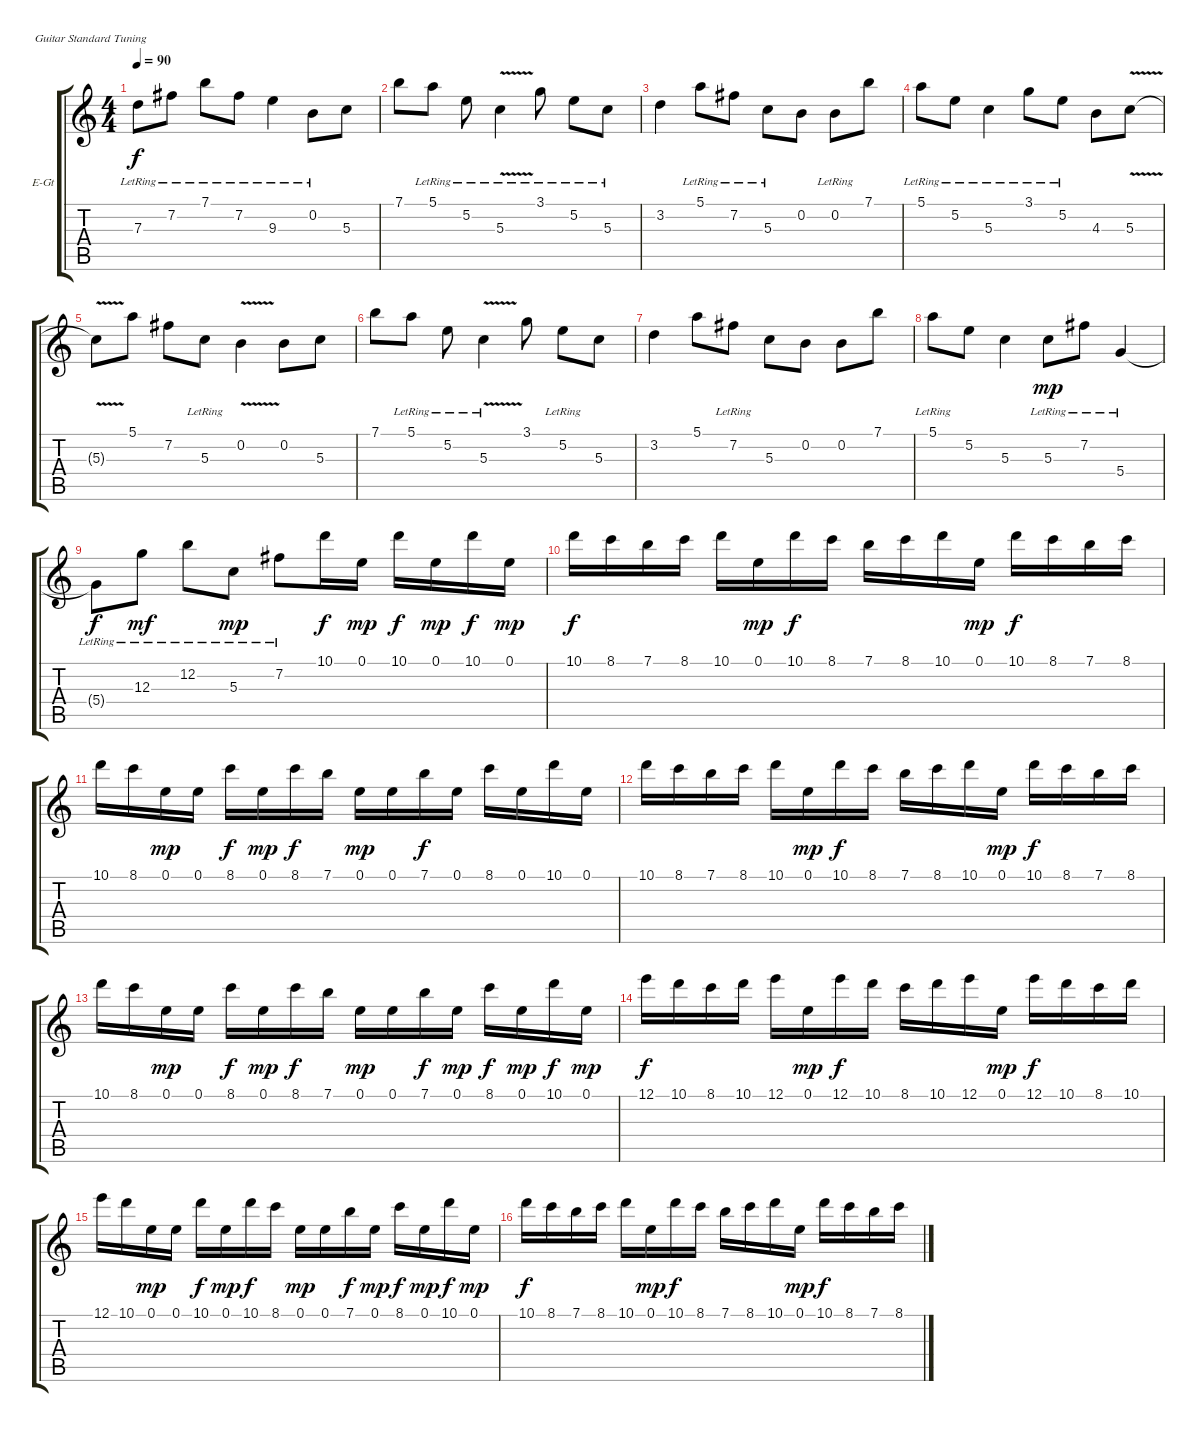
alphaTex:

\bracketExtendMode groupsimilarinstruments
\firstSystemTrackNameOrientation horizontal
\otherSystemsTrackNameOrientation horizontal
\track ("Гитара 1" "E-Gt") {instrument electricguitarclean}
\staff {score tabs}
\tuning (E4 B3 G3 D3 A2 E2)
\ts (4 4)
\tempo 90
\clef g2
\ks c
7.3{lr}.8{dy f} 7.2{lr}.8 7.1{lr}.8 7.2{lr}.8 9.3{lr}.4 0.2{lr}.8 5.3.8 |
7.1.8 5.1{lr}.8 5.2{lr}.8 5.3{v lr}.4 3.1{lr}.8 5.2{lr}.8 5.3{lr}.8 |
3.2.4 5.1{lr}.8 7.2{lr}.8 5.3{lr}.8 0.2.8 0.2{lr}.8 7.1.8 |
5.1{lr}.8 5.2{lr}.8 5.3{lr}.4 3.1{lr}.8 5.2{lr}.8 4.3.8 5.3{v}.8 |
5.3{v t}.8 5.1.8 7.2.8 5.3{lr}.8 0.2{v}.4 0.2.8 5.3.8 |
7.1.8 5.1{lr}.8 5.2{lr}.8 5.3{v lr}.4 3.1.8 5.2{lr}.8 5.3.8 |
3.2.4 5.1.8 7.2{lr}.8 5.3.8 0.2.8 0.2.8 7.1.8 |
5.1{lr}.8 5.2.8 5.3.4 5.3{lr}.8{dy mp} 7.2{lr}.8 5.4{lr}.4 |
5.4{lr t}.8{dy f} 12.3{lr}.8{dy mf} 12.2{lr}.8 5.3{lr}.8{dy mp} 7.2{lr}.8 10.1.16{dy f} 0.1.16{dy mp} 10.1.16{dy f} 0.1.16{dy mp} 10.1.16{dy f} 0.1.16{dy mp} |
10.1.16{dy f} 8.1.16 7.1.16 8.1.16 10.1.16 0.1.16{dy mp} 10.1.16{dy f} 8.1.16 7.1.16 8.1.16 10.1.16 0.1.16{dy mp} 10.1.16{dy f} 8.1.16 7.1.16 8.1.16 |
10.1.16 8.1.16 0.1.16{dy mp} 0.1.16 8.1.16{dy f} 0.1.16{dy mp} 8.1.16{dy f} 7.1.16 0.1.16{dy mp} 0.1.16 7.1.16{dy f} 0.1.16 8.1.16 0.1.16 10.1.16 0.1.16 |
10.1.16 8.1.16 7.1.16 8.1.16 10.1.16 0.1.16{dy mp} 10.1.16{dy f} 8.1.16 7.1.16 8.1.16 10.1.16 0.1.16{dy mp} 10.1.16{dy f} 8.1.16 7.1.16 8.1.16 |
10.1.16 8.1.16 0.1.16{dy mp} 0.1.16 8.1.16{dy f} 0.1.16{dy mp} 8.1.16{dy f} 7.1.16 0.1.16{dy mp} 0.1.16 7.1.16{dy f} 0.1.16{dy mp} 8.1.16{dy f} 0.1.16{dy mp} 10.1.16{dy f} 0.1.16{dy mp} |
12.1.16{dy f} 10.1.16 8.1.16 10.1.16 12.1.16 0.1.16{dy mp} 12.1.16{dy f} 10.1.16 8.1.16 10.1.16 12.1.16 0.1.16{dy mp} 12.1.16{dy f} 10.1.16 8.1.16 10.1.16 |
12.1.16 10.1.16 0.1.16{dy mp} 0.1.16 10.1.16{dy f} 0.1.16{dy mp} 10.1.16{dy f} 8.1.16 0.1.16{dy mp} 0.1.16 7.1.16{dy f} 0.1.16{dy mp} 8.1.16{dy f} 0.1.16{dy mp} 10.1.16{dy f} 0.1.16{dy mp} |
10.1.16{dy f} 8.1.16 7.1.16 8.1.16 10.1.16 0.1.16{dy mp} 10.1.16{dy f} 8.1.16 7.1.16 8.1.16 10.1.16 0.1.16{dy mp} 10.1.16{dy f} 8.1.16 7.1.16 8.1.16
